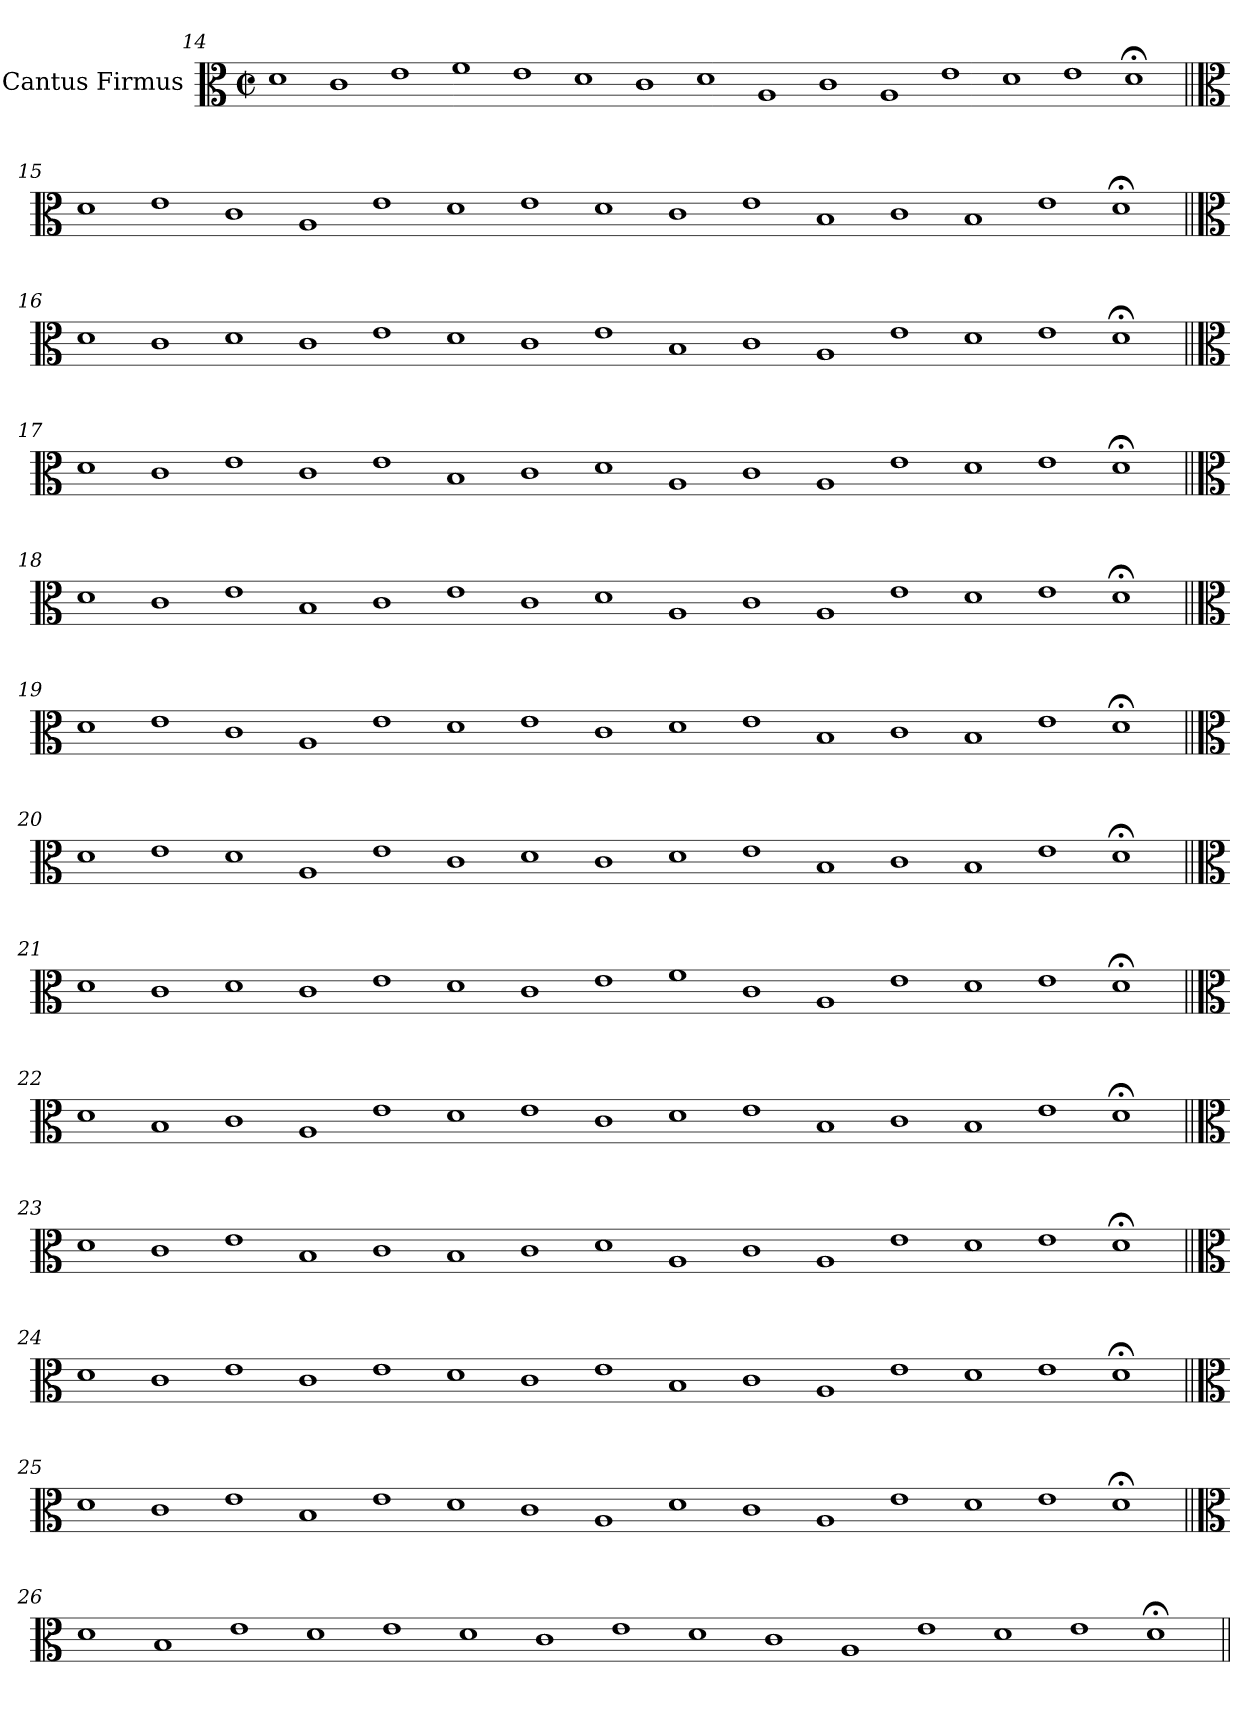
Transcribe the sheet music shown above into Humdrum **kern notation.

**kern
*part1
*staff1
*I"Cantus Firmus
*I'cf
!!LO:LB:g=z
*clefC3
*k[]
*M2/2
*met(c|)
=14
1d
1c
1e
1f
1e
1d
1c
1d
1A
1c
1A
1e
1d
1e
1d;<
!!LO:LB:g=z
=15||
*clefC3
1d
1e
1c
1A
1e
1d
1e
1d
1c
1e
1B
1c
1B
1e
1d;<
!!LO:LB:g=z
=16||
*clefC3
1d
1c
1d
1c
1e
1d
1c
1e
1B
1c
1A
1e
1d
1e
1d;<
!!LO:LB:g=z
=17||
*clefC3
1d
1c
1e
1c
1e
1B
1c
1d
1A
1c
1A
1e
1d
1e
1d;<
!!LO:LB:g=z
=18||
*clefC3
1d
1c
1e
1B
1c
1e
1c
1d
1A
1c
1A
1e
1d
1e
1d;<
!!LO:LB:g=z
=19||
*clefC3
1d
1e
1c
1A
1e
1d
1e
1c
1d
1e
1B
1c
1B
1e
1d;<
!!LO:LB:g=z
=20||
*clefC3
1d
1e
1d
1A
1e
1c
1d
1c
1d
1e
1B
1c
1B
1e
1d;<
!!LO:LB:g=z
=21||
*clefC3
1d
1c
1d
1c
1e
1d
1c
1e
1f
1c
1A
1e
1d
1e
1d;<
!!LO:LB:g=z
=22||
*clefC3
1d
1B
1c
1A
1e
1d
1e
1c
1d
1e
1B
1c
1B
1e
1d;<
!!LO:LB:g=z
=23||
*clefC3
1d
1c
1e
1B
1c
1B
1c
1d
1A
1c
1A
1e
1d
1e
1d;<
!!LO:LB:g=z
=24||
*clefC3
1d
1c
1e
1c
1e
1d
1c
1e
1B
1c
1A
1e
1d
1e
1d;<
!!LO:LB:g=z
=25||
*clefC3
1d
1c
1e
1B
1e
1d
1c
1A
1d
1c
1A
1e
1d
1e
1d;<
!!LO:LB:g=z
=26||
*clefC3
1d
1B
1e
1d
1e
1d
1c
1e
1d
1c
1A
1e
1d
1e
1d;<
=||
*-
